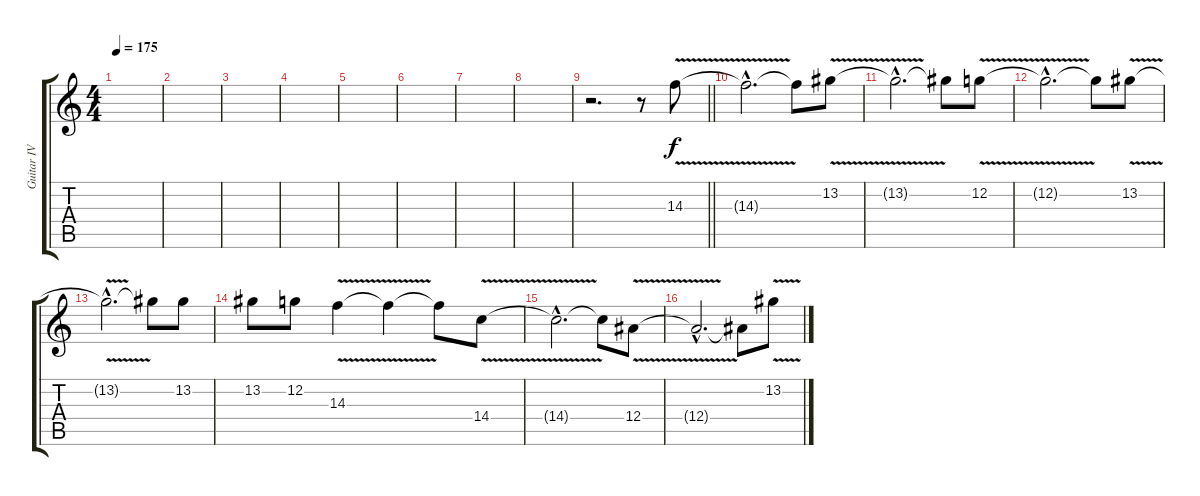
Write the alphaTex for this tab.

\track ("Guitar IV" "Guitar IV") {instrument acousticguitarsteel}
\staff {score tabs}
\tuning (C4 G3 Eb3 Bb2 F2 C2) {hide}
\ts (4 4)
\tempo 175
\clef g2
\ks c
|
|
|
|
|
|
|
|
\barLineRight lightlight
r.2{d volume 14 instrument distortionguitar} r.8 14.3{v}.8 |
14.3{hac t}.2{d} 14.3{t}.8 13.2{v}.8 |
13.2{hac t}.2{d} 13.2{t}.8 12.2{v}.8 |
12.2{hac t}.2{d} 12.2{t}.8 13.2{v}.8 |
13.2{hac t}.2{d} 13.2{t}.8 13.2.8 |
13.2.8 12.2.8 14.3{v}.4 14.3{t}.4 14.3{t}.8 14.4{v}.8 |
14.4{hac t}.2{d} 14.4{t}.8 12.4{v}.8 |
12.4{hac t}.2{d} 12.4{t}.8 13.2{v}.8
